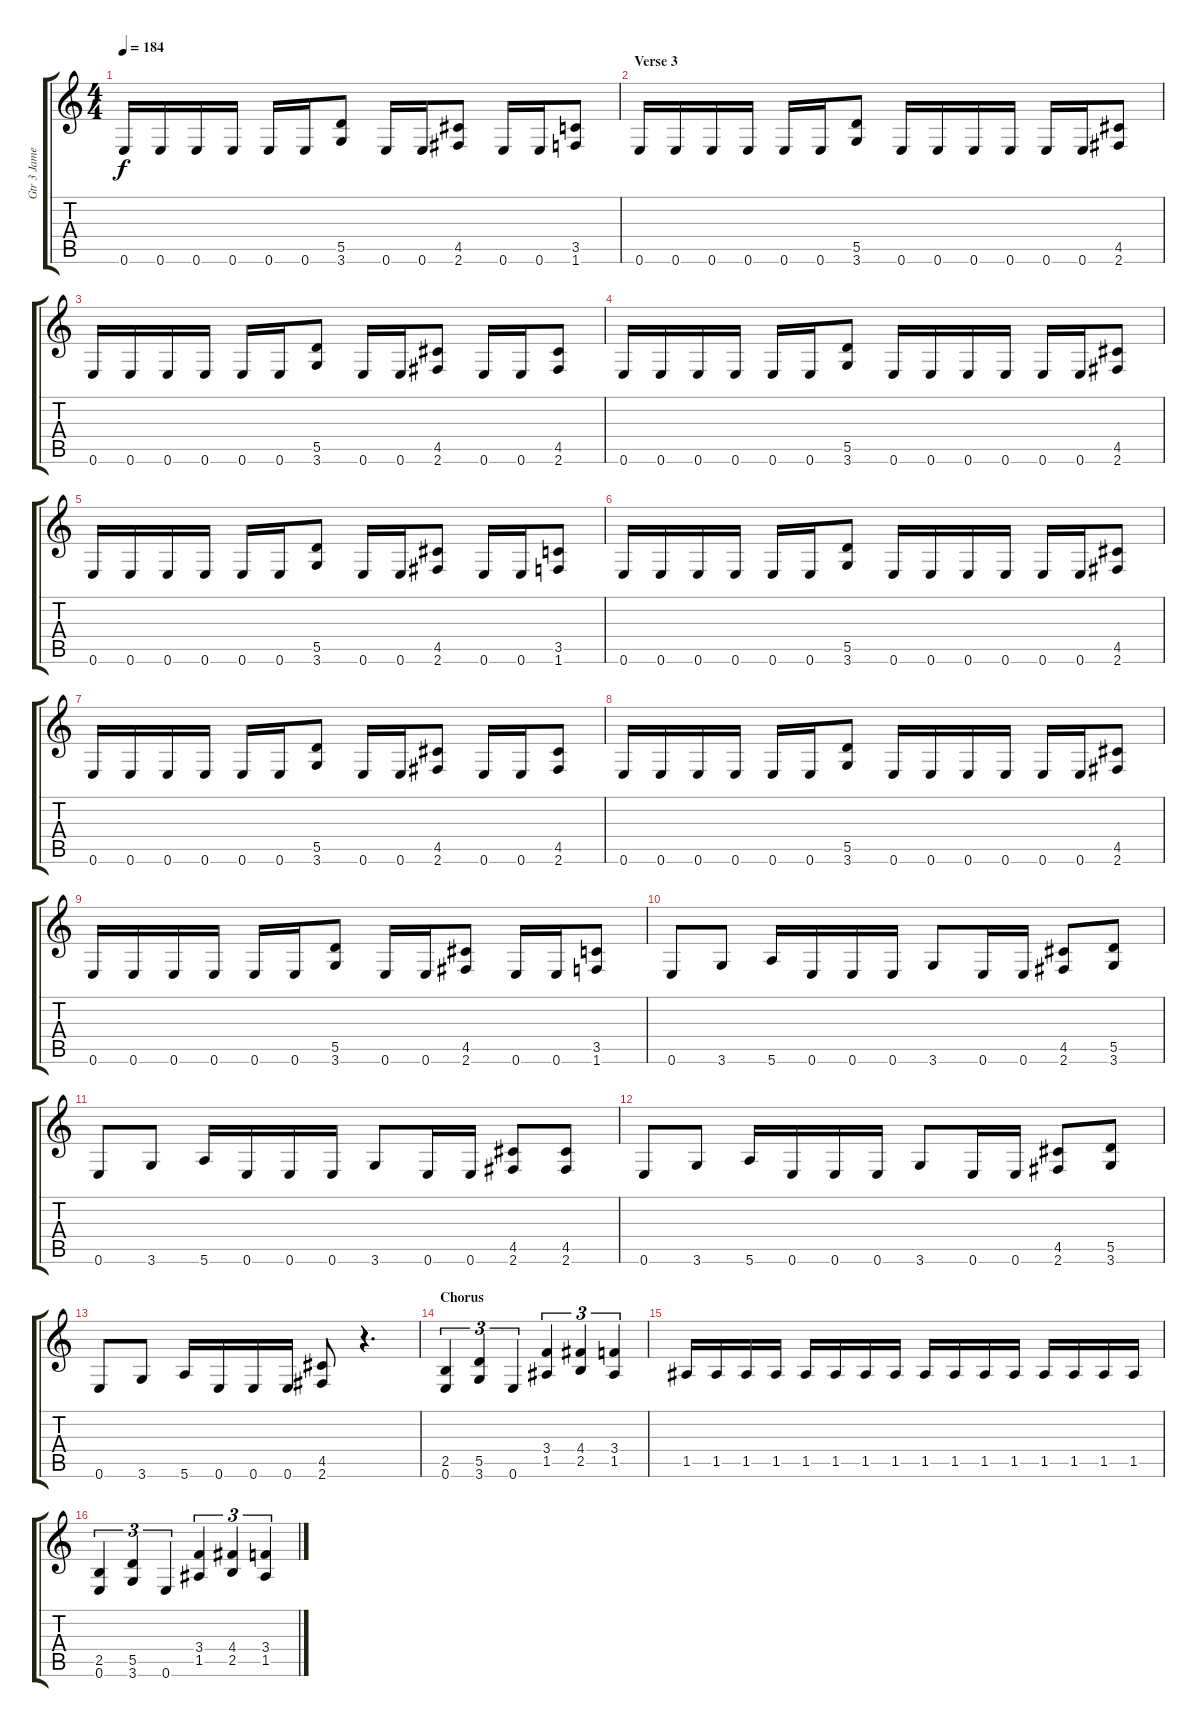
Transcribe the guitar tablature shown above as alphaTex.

\track ("Gtr 3 James" "Gtr 3 Jame") {instrument distortionguitar}
\staff {score tabs}
\tuning (E4 B3 G3 D3 A2 E2) {hide}
\ts (4 4)
\tempo 184
\clef g2
\ks c
0.6.16{dy f} 0.6.16 0.6.16 0.6.16 0.6.16 0.6.16 (5.5 3.6).8 0.6.16 0.6.16 (4.5 2.6).8 0.6.16 0.6.16 (3.5 1.6).8 |
\section ("" "Verse 3")
0.6.16 0.6.16 0.6.16 0.6.16 0.6.16 0.6.16 (5.5 3.6).8 0.6.16 0.6.16 0.6.16 0.6.16 0.6.16 0.6.16 (4.5 2.6).8 |
0.6.16 0.6.16 0.6.16 0.6.16 0.6.16 0.6.16 (5.5 3.6).8 0.6.16 0.6.16 (4.5 2.6).8 0.6.16 0.6.16 (4.5 2.6).8 |
0.6.16 0.6.16 0.6.16 0.6.16 0.6.16 0.6.16 (5.5 3.6).8 0.6.16 0.6.16 0.6.16 0.6.16 0.6.16 0.6.16 (4.5 2.6).8 |
0.6.16 0.6.16 0.6.16 0.6.16 0.6.16 0.6.16 (5.5 3.6).8 0.6.16 0.6.16 (4.5 2.6).8 0.6.16 0.6.16 (3.5 1.6).8 |
0.6.16 0.6.16 0.6.16 0.6.16 0.6.16 0.6.16 (5.5 3.6).8 0.6.16 0.6.16 0.6.16 0.6.16 0.6.16 0.6.16 (4.5 2.6).8 |
0.6.16 0.6.16 0.6.16 0.6.16 0.6.16 0.6.16 (5.5 3.6).8 0.6.16 0.6.16 (4.5 2.6).8 0.6.16 0.6.16 (4.5 2.6).8 |
0.6.16 0.6.16 0.6.16 0.6.16 0.6.16 0.6.16 (5.5 3.6).8 0.6.16 0.6.16 0.6.16 0.6.16 0.6.16 0.6.16 (4.5 2.6).8 |
0.6.16 0.6.16 0.6.16 0.6.16 0.6.16 0.6.16 (5.5 3.6).8 0.6.16 0.6.16 (4.5 2.6).8 0.6.16 0.6.16 (3.5 1.6).8 |
0.6.8 3.6.8 5.6.16 0.6.16 0.6.16 0.6.16 3.6.8 0.6.16 0.6.16 (4.5 2.6).8 (5.5 3.6).8 |
0.6.8 3.6.8 5.6.16 0.6.16 0.6.16 0.6.16 3.6.8 0.6.16 0.6.16 (4.5 2.6).8 (4.5 2.6).8 |
0.6.8 3.6.8 5.6.16 0.6.16 0.6.16 0.6.16 3.6.8 0.6.16 0.6.16 (4.5 2.6).8 (5.5 3.6).8 |
0.6.8 3.6.8 5.6.16 0.6.16 0.6.16 0.6.16 (4.5 2.6).8 r.4{d} |
\section ("" "Chorus")
(2.5 0.6).4{tu (3 2)} (5.5 3.6).4{tu (3 2)} 0.6.4{tu (3 2)} (3.4 1.5).4{tu (3 2)} (4.4 2.5).4{tu (3 2)} (3.4 1.5).4{tu (3 2)} |
1.5.16 1.5.16 1.5.16 1.5.16 1.5.16 1.5.16 1.5.16 1.5.16 1.5.16 1.5.16 1.5.16 1.5.16 1.5.16 1.5.16 1.5.16 1.5.16 |
(2.5 0.6).4{tu (3 2)} (5.5 3.6).4{tu (3 2)} 0.6.4{tu (3 2)} (3.4 1.5).4{tu (3 2)} (4.4 2.5).4{tu (3 2)} (3.4 1.5).4{tu (3 2)}
